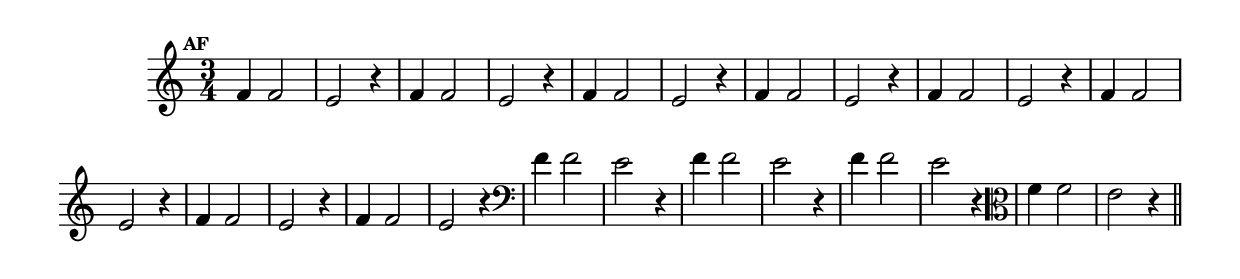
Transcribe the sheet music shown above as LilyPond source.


\version "2.10.33"

%\header { texidoc="Perguntas e Respostas"}

\relative c' {

  \override Staff.TimeSignature #'style = #'()
  \time 3/4 
  \override Score.BarNumber #'transparent = ##t
                                %\override Score.RehearsalMark #'font-family = #'roman
  \override Score.RehearsalMark #'font-size = #-2
  \override Score.BarNumber #'transparent = ##t
  \set Score.markFormatter = #format-mark-numbers

  \mark 31 

                                % CLARINETE

  \tag #'cl {
    f4 f2 | e r4 
  }

                                % FLAUTA

  \tag #'fl {
    f4 f2 | e r4 
  }

                                % OBOÉ

  \tag #'ob {
    f4 f2 | e r4 
  }

                                % SAX ALTO

  \tag #'saxa {
    f4 f2 | e r4 
  }

                                % SAX TENOR

  \tag #'saxt {
    f4 f2 | e r4 
  }

                                % SAX GENES

  \tag #'saxg {
    f4 f2 | e r4 
  }

                                % TROMPETE

  \tag #'tpt {
    f4 f2 | e r4 
  }

                                % TROMPA

  \tag #'tpa {
    f4 f2 | e r4 
  }


                                % TROMBONE

  \tag #'tbn {
    \clef bass
    f4 f2 | e r4 
  }

                                % TUBA MIB

  \tag #'tbamib {
    \clef bass
    f4 f2 | e r4 
  }

                                % TUBA SIB

  \tag #'tbasib {
    \clef bass
    f4 f2 | e r4 
  }

                                % VIOLA

  \tag #'vla {
    \clef alto
    f4 f2 | e r4 
  }

                                % FINAL

  \bar "||"

}
